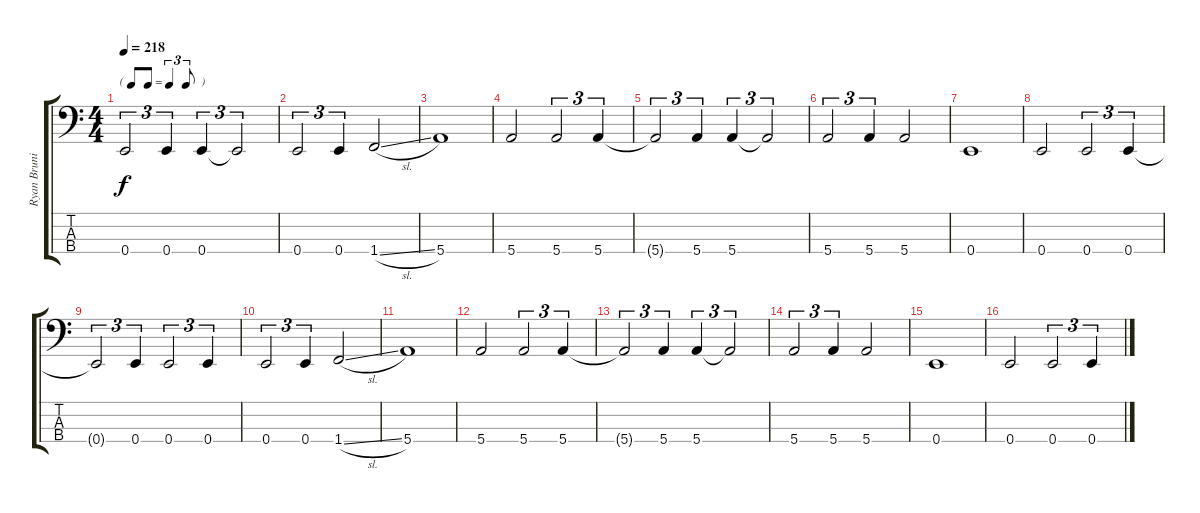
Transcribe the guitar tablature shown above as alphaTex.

\track ("Ryan Bruni" "Ryan Bruni") {instrument electricbassfinger}
\staff {score tabs}
\tuning (G2 D2 A1 E1) {hide}
\ts (4 4)
\tf triplet8th
\tempo 218
\clef f4
\ks c
0.4{t}.2{tu (3 2) dy f} 0.4.4{tu (3 2)} 0.4.4{tu (3 2)} 0.4{t}.2{tu (3 2)} |
0.4.2{tu (3 2)} 0.4.4{tu (3 2)} 1.4{sl}.2 |
5.4.1 |
5.4.2 5.4.2{tu (3 2)} 5.4.4{tu (3 2)} |
5.4{t}.2{tu (3 2)} 5.4.4{tu (3 2)} 5.4.4{tu (3 2)} 5.4{t}.2{tu (3 2)} |
5.4.2{tu (3 2)} 5.4.4{tu (3 2)} 5.4.2 |
0.4.1 |
0.4.2 0.4.2{tu (3 2)} 0.4.4{tu (3 2)} |
0.4{t}.2{tu (3 2)} 0.4.4{tu (3 2)} 0.4.2{tu (3 2)} 0.4.4{tu (3 2)} |
0.4.2{tu (3 2)} 0.4.4{tu (3 2)} 1.4{sl}.2 |
5.4.1 |
5.4.2 5.4.2{tu (3 2)} 5.4.4{tu (3 2)} |
5.4{t}.2{tu (3 2)} 5.4.4{tu (3 2)} 5.4.4{tu (3 2)} 5.4{t}.2{tu (3 2)} |
5.4.2{tu (3 2)} 5.4.4{tu (3 2)} 5.4.2 |
0.4.1 |
0.4.2 0.4.2{tu (3 2)} 0.4.4{tu (3 2)}
